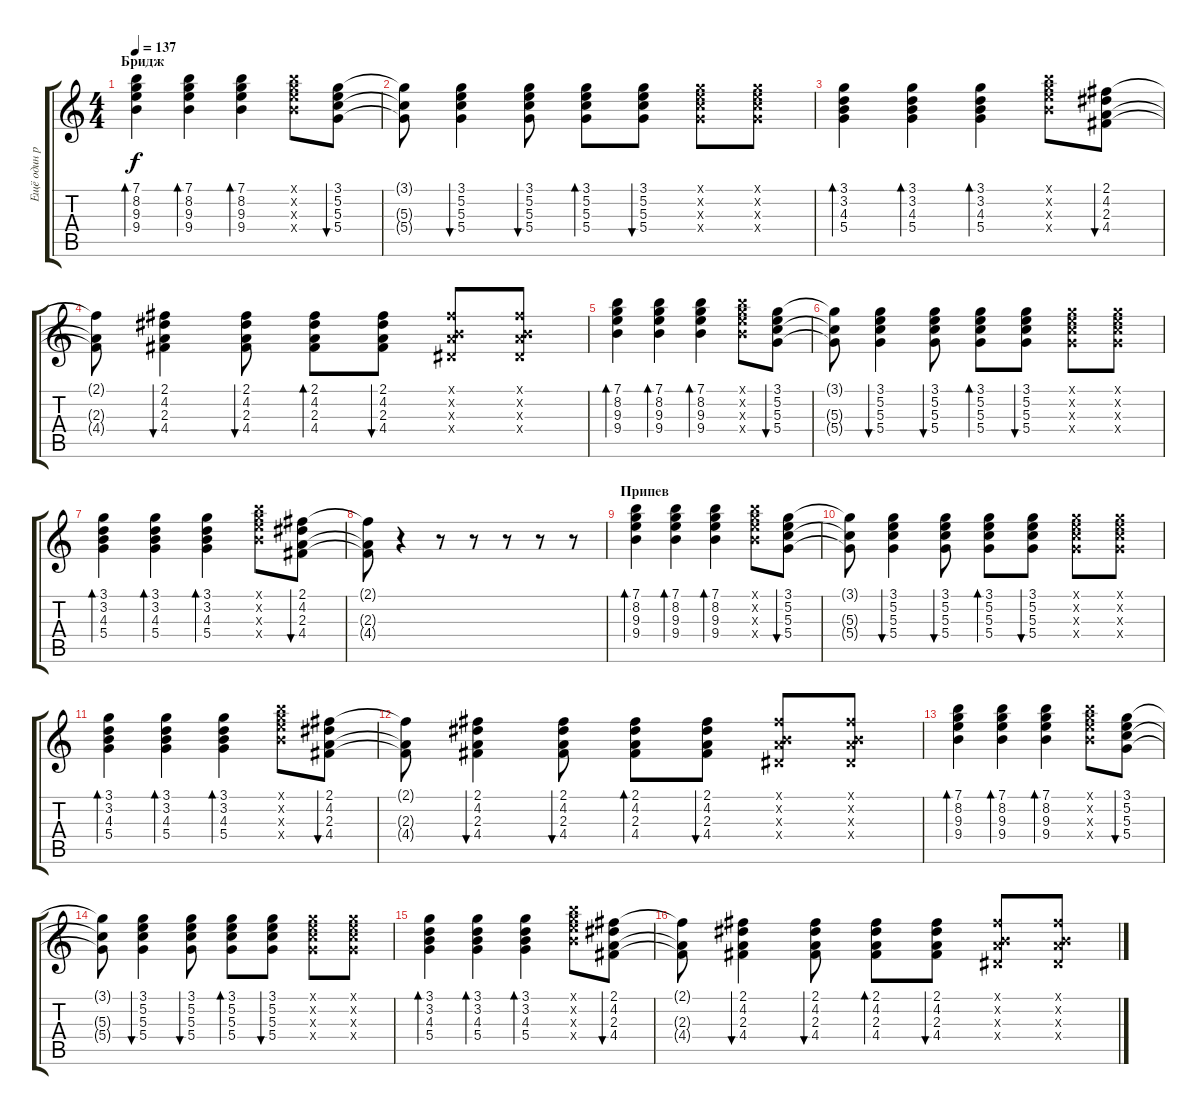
\track ("Ещё один ритм" "Ещё один р") {instrument electricguitarclean}
\staff {score tabs}
\tuning (E4 B3 G3 D3 A2 E2) {hide}
\ts (4 4)
\section ("" "Бридж")
\tempo 137
\clef g2
\ks c
(7.1 8.2 9.3 9.4).4{bd 30 dy f} (7.1 8.2 9.3 9.4).4{bd 30} (7.1 8.2 9.3 9.4).4{bd 30} (7.1{x} 8.2{x} 9.3{x} 9.4{x}).8 (3.1 5.2 5.3 5.4).8{bu 30} |
(3.1{t} 5.3{t} 5.4{t}).8 (3.1 5.2 5.3 5.4).4{bu 30} (3.1 5.2 5.3 5.4).8{bu 30} (3.1 5.2 5.3 5.4).8{bd 30} (3.1 5.2 5.3 5.4).8{bu 30} (3.1{x} 5.2{x} 5.3{x} 5.4{x}).8 (3.1{x} 5.2{x} 5.3{x} 5.4{x}).8 |
(3.1 3.2 4.3 5.4).4{bd 30} (3.1 3.2 4.3 5.4).4{bd 30} (3.1 3.2 4.3 5.4).4{bd 30} (7.1{x} 8.2{x} 9.3{x} 9.4{x}).8 (2.1 4.2 2.3 4.4).8{bu 30} |
(2.1{t} 2.3{t} 4.4{t}).8 (2.1 4.2 2.3 4.4).4{bu 30} (2.1 4.2 2.3 4.4).8{bu 30} (2.1 4.2 2.3 4.4).8{bd 30} (2.1 4.2 2.3 4.4).8{bu 30} (2.1{x} 0.2{x} 2.3{x} 1.4{x}).8 (2.1{x} 0.2{x} 2.3{x} 1.4{x}).8 |
(7.1 8.2 9.3 9.4).4{bd 30} (7.1 8.2 9.3 9.4).4{bd 30} (7.1 8.2 9.3 9.4).4{bd 30} (7.1{x} 8.2{x} 9.3{x} 9.4{x}).8 (3.1 5.2 5.3 5.4).8{bu 30} |
(3.1{t} 5.3{t} 5.4{t}).8 (3.1 5.2 5.3 5.4).4{bu 30} (3.1 5.2 5.3 5.4).8{bu 30} (3.1 5.2 5.3 5.4).8{bd 30} (3.1 5.2 5.3 5.4).8{bu 30} (3.1{x} 5.2{x} 5.3{x} 5.4{x}).8 (3.1{x} 5.2{x} 5.3{x} 5.4{x}).8 |
(3.1 3.2 4.3 5.4).4{bd 30} (3.1 3.2 4.3 5.4).4{bd 30} (3.1 3.2 4.3 5.4).4{bd 30} (7.1{x} 8.2{x} 9.3{x} 9.4{x}).8 (2.1 4.2 2.3 4.4).8{bu 30} |
(2.1{t} 2.3{t} 4.4{t}).8 r.4 r.8 r.8 r.8 r.8 r.8 |
\section ("" "Припев")
(7.1 8.2 9.3 9.4).4{bd 30} (7.1 8.2 9.3 9.4).4{bd 30} (7.1 8.2 9.3 9.4).4{bd 30} (7.1{x} 8.2{x} 9.3{x} 9.4{x}).8 (3.1 5.2 5.3 5.4).8{bu 30} |
(3.1{t} 5.3{t} 5.4{t}).8 (3.1 5.2 5.3 5.4).4{bu 30} (3.1 5.2 5.3 5.4).8{bu 30} (3.1 5.2 5.3 5.4).8{bd 30} (3.1 5.2 5.3 5.4).8{bu 30} (3.1{x} 5.2{x} 5.3{x} 5.4{x}).8 (3.1{x} 5.2{x} 5.3{x} 5.4{x}).8 |
(3.1 3.2 4.3 5.4).4{bd 30} (3.1 3.2 4.3 5.4).4{bd 30} (3.1 3.2 4.3 5.4).4{bd 30} (7.1{x} 8.2{x} 9.3{x} 9.4{x}).8 (2.1 4.2 2.3 4.4).8{bu 30} |
(2.1{t} 2.3{t} 4.4{t}).8 (2.1 4.2 2.3 4.4).4{bu 30} (2.1 4.2 2.3 4.4).8{bu 30} (2.1 4.2 2.3 4.4).8{bd 30} (2.1 4.2 2.3 4.4).8{bu 30} (2.1{x} 0.2{x} 2.3{x} 1.4{x}).8 (2.1{x} 0.2{x} 2.3{x} 1.4{x}).8 |
(7.1 8.2 9.3 9.4).4{bd 30} (7.1 8.2 9.3 9.4).4{bd 30} (7.1 8.2 9.3 9.4).4{bd 30} (7.1{x} 8.2{x} 9.3{x} 9.4{x}).8 (3.1 5.2 5.3 5.4).8{bu 30} |
(3.1{t} 5.3{t} 5.4{t}).8 (3.1 5.2 5.3 5.4).4{bu 30} (3.1 5.2 5.3 5.4).8{bu 30} (3.1 5.2 5.3 5.4).8{bd 30} (3.1 5.2 5.3 5.4).8{bu 30} (3.1{x} 5.2{x} 5.3{x} 5.4{x}).8 (3.1{x} 5.2{x} 5.3{x} 5.4{x}).8 |
(3.1 3.2 4.3 5.4).4{bd 30} (3.1 3.2 4.3 5.4).4{bd 30} (3.1 3.2 4.3 5.4).4{bd 30} (7.1{x} 8.2{x} 9.3{x} 9.4{x}).8 (2.1 4.2 2.3 4.4).8{bu 30} |
(2.1{t} 2.3{t} 4.4{t}).8 (2.1 4.2 2.3 4.4).4{bu 30} (2.1 4.2 2.3 4.4).8{bu 30} (2.1 4.2 2.3 4.4).8{bd 30} (2.1 4.2 2.3 4.4).8{bu 30} (2.1{x} 0.2{x} 2.3{x} 1.4{x}).8 (2.1{x} 0.2{x} 2.3{x} 1.4{x}).8
